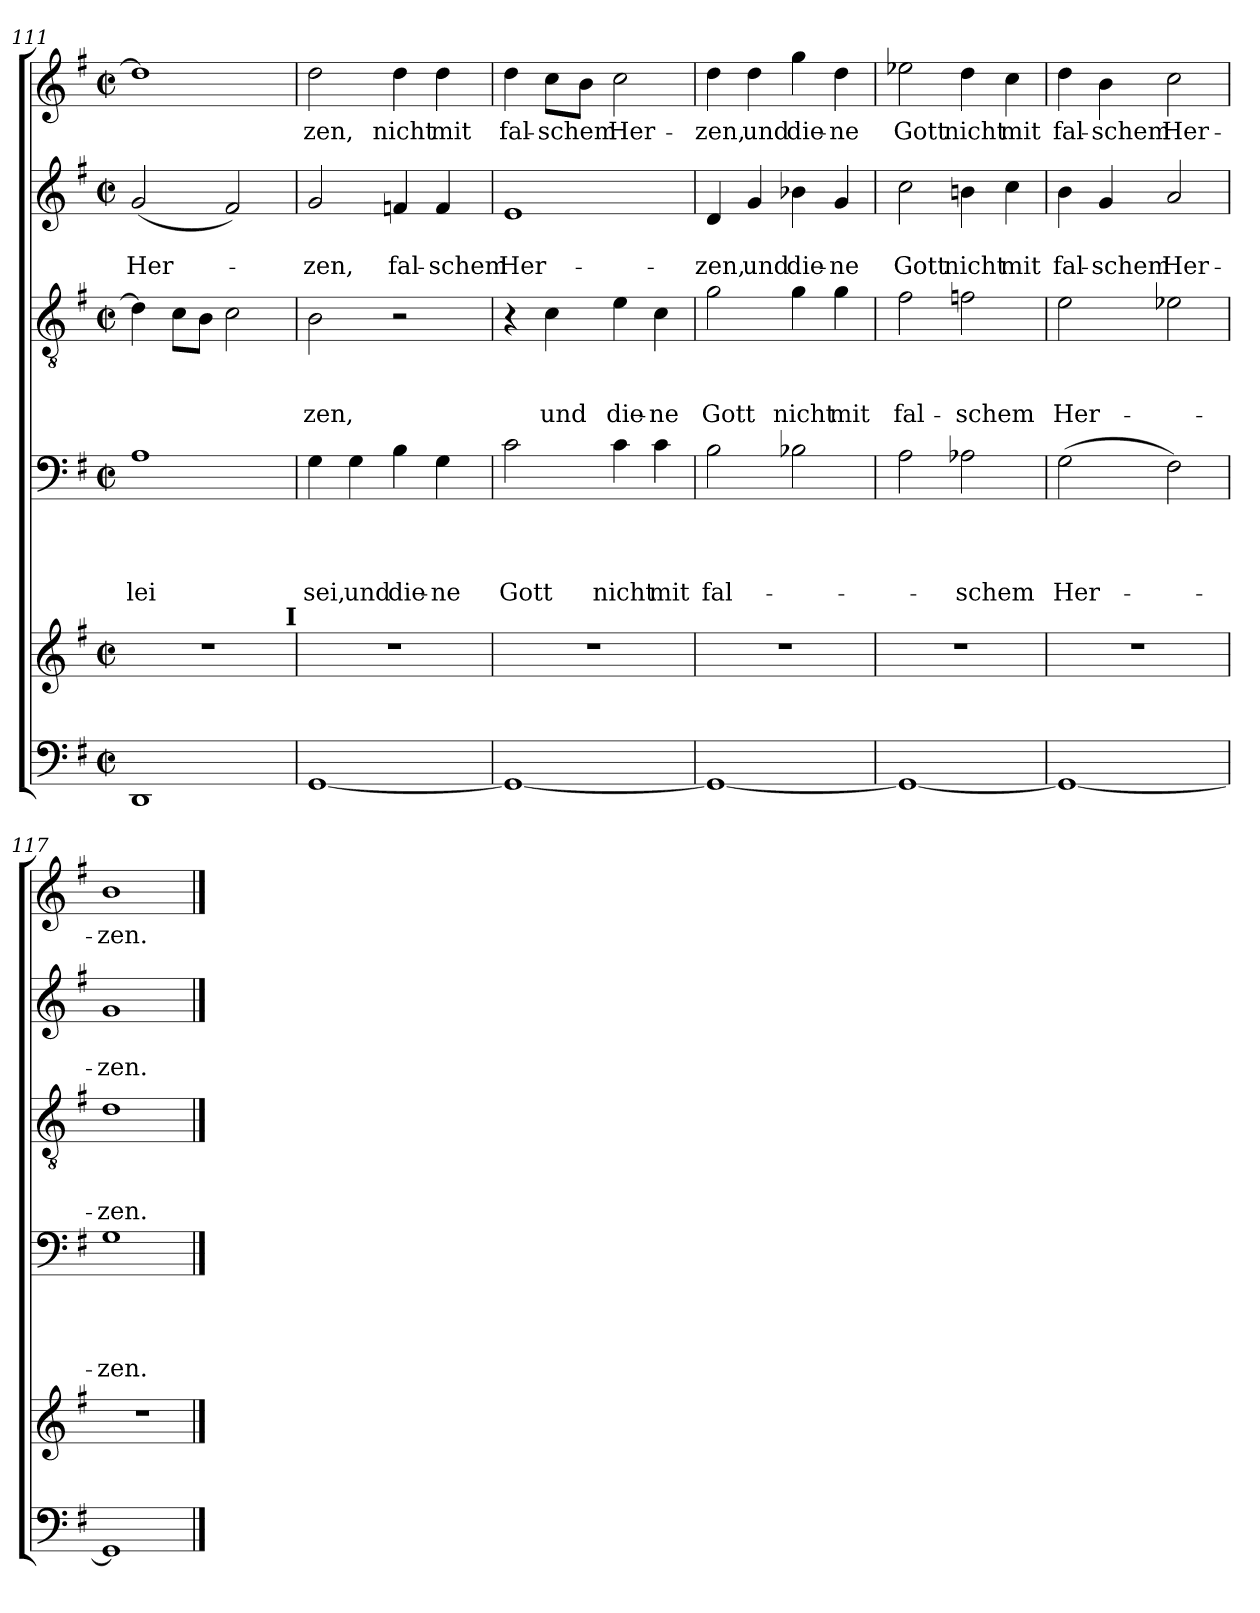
**kern	**kern	**kern	**text	**text	**text	**text	**kern	**text	**text	**text	**kern	**text	**text	**kern	**text
*part5	*part5	*part4	*part4	*part4	*part4	*part4	*part3	*part3	*part3	*part3	*part2	*part2	*part2	*part1	*part1
*staff6	*staff5	*staff4	*staff4	*staff4	*staff4	*staff4	*staff3	*staff3	*staff3	*staff3	*staff2	*staff2	*staff2	*staff1	*staff1
*clefF4	*clefG2	*clefF4	*	*	*	*	*clefGv2	*	*	*	*clefG2	*	*	*clefG2	*
*k[f#]	*k[f#]	*k[f#]	*	*	*	*	*k[f#]	*	*	*	*k[f#]	*	*	*k[f#]	*
*G:	*G:	*G:	*	*	*	*	*G:	*	*	*	*G:	*	*	*G:	*
*M2/2	*M2/2	*M2/2	*	*	*	*	*M2/2	*	*	*	*M2/2	*	*	*M2/2	*
*met(c|)	*met(c|)	*met(c|)	*	*	*	*	*met(c|)	*	*	*	*met(c|)	*	*	*met(c|)	*
=111	=111	=111	=111	=111	=111	=111	=111	=111	=111	=111	=111	=111	=111	=111	=111
!	!	!	!	!	!	!LO:LY:b	!	!	!	!	!	!	!LO:LY:b	!	!
*	*^	*	*	*	*	*	*	*	*	*	*	*	*	*	*
1DD	1r	2ryy	1A	.	.	.	-lei	4d\]	.	.	.	(<2g/	.	Her-	1dd]	.
.	.	.	.	.	.	.	.	8c\L	.	.	.	.	.	.	.	.
.	.	.	.	.	.	.	.	8B\J	.	.	.	.	.	.	.	.
.	.	4...ryy	.	.	.	.	.	2c\	.	.	.	2f#/)	.	.	.	.
!	!	!LO:TX:a:B:t=I	!	!	!	!	!	!	!	!	!	!	!	!	!	!
.	.	32ryy	.	.	.	.	.	.	.	.	.	.	.	.	.	.
=112	=112	=112	=112	=112	=112	=112	=112	=112	=112	=112	=112	=112	=112	=112	=112	=112
!	!	!	!	!	!	!	!LO:LY:b	!	!	!	!LO:LY:b	!	!	!LO:LY:b	!	!LO:LY:b
*	*v	*v	*	*	*	*	*	*	*	*	*	*	*	*	*	*
[<1GG	1r	4G\	.	.	.	sei,	2B\	.	.	-zen,	2g/	.	-zen,	2dd\	-zen,
!	!	!	!	!	!	!LO:LY:b	!	!	!	!	!	!	!	!	!
.	.	4G\	.	.	.	und	.	.	.	.	.	.	.	.	.
!	!	!	!	!	!	!LO:LY:b	!	!	!	!	!	!	!LO:LY:b	!	!LO:LY:b
.	.	4B\	.	.	.	die-	2r	.	.	.	4fn/	.	fal-	4dd\	nicht
!	!	!	!	!	!	!LO:LY:b	!	!	!	!	!	!	!LO:LY:b	!	!LO:LY:b
.	.	4G\	.	.	.	-ne	.	.	.	.	4f/	.	-schem	4dd\	mit
!!LO:LB:g=z
=113	=113	=113	=113	=113	=113	=113	=113	=113	=113	=113	=113	=113	=113	=113	=113
!	!	!	!	!	!	!LO:LY:b	!	!	!	!	!	!	!LO:LY:b	!	!LO:LY:b
1GG_	1r	2c\	.	.	.	Gott	4r	.	.	.	1e	.	Her-	4dd\	fal-
!	!	!	!	!	!	!	!	!	!	!LO:LY:b	!	!	!	!	!LO:LY:b
.	.	.	.	.	.	.	4c\	.	.	und	.	.	.	8cc\L	-schem
.	.	.	.	.	.	.	.	.	.	.	.	.	.	8b\J	.
!	!	!	!	!	!	!LO:LY:b	!	!	!	!LO:LY:b	!	!	!	!	!LO:LY:b
.	.	4c\	.	.	.	nicht	4e\	.	.	die-	.	.	.	2cc\	Her-
!	!	!	!	!	!	!LO:LY:b	!	!	!	!LO:LY:b	!	!	!	!	!
.	.	4c\	.	.	.	mit	4c\	.	.	-ne	.	.	.	.	.
=114	=114	=114	=114	=114	=114	=114	=114	=114	=114	=114	=114	=114	=114	=114	=114
!	!	!	!	!	!	!LO:LY:b	!	!	!	!LO:LY:b	!	!	!LO:LY:b	!	!LO:LY:b
1GG_	1r	2B\	.	.	.	fal-	2g\	.	.	Gott	4d/	.	-zen,	4dd\	-zen,
!	!	!	!	!	!	!	!	!	!	!	!	!	!LO:LY:b	!	!LO:LY:b
.	.	.	.	.	.	.	.	.	.	.	4g/	.	und	4dd\	und
!	!	!	!	!	!	!	!	!	!	!LO:LY:b	!	!	!LO:LY:b	!	!LO:LY:b
.	.	2B-X\	.	.	.	.	4g\	.	.	nicht	4b-X\	.	die-	4gg\	die-
!	!	!	!	!	!	!	!	!	!	!LO:LY:b	!	!	!LO:LY:b	!	!LO:LY:b
.	.	.	.	.	.	.	4g\	.	.	mit	4g/	.	-ne	4dd\	-ne
=115	=115	=115	=115	=115	=115	=115	=115	=115	=115	=115	=115	=115	=115	=115	=115
!	!	!	!	!	!	!	!	!	!	!LO:LY:b	!	!	!LO:LY:b	!	!LO:LY:b
1GG_	1r	2A\	.	.	.	.	2f#\	.	.	fal-	2cc\	.	Gott	2ee-X\	Gott
!	!	!	!	!	!	!LO:LY:b	!	!	!	!LO:LY:b	!	!	!LO:LY:b	!	!LO:LY:b
.	.	2A-X\	.	.	.	-schem	2fn\	.	.	-schem	4bn\	.	nicht	4dd\	nicht
!	!	!	!	!	!	!	!	!	!	!	!	!	!LO:LY:b	!	!LO:LY:b
.	.	.	.	.	.	.	.	.	.	.	4cc\	.	mit	4cc\	mit
=116	=116	=116	=116	=116	=116	=116	=116	=116	=116	=116	=116	=116	=116	=116	=116
!	!	!	!	!	!	!LO:LY:b	!	!	!	!LO:LY:b	!	!	!LO:LY:b	!	!LO:LY:b
1GG_	1r	(>2G\	.	.	.	Her-	2e\	.	.	Her-	4b\	.	fal-	4dd\	fal-
!	!	!	!	!	!	!	!	!	!	!	!	!	!LO:LY:b	!	!LO:LY:b
.	.	.	.	.	.	.	.	.	.	.	4g/	.	-schem	4b\	-schem
!	!	!	!	!	!	!	!	!	!	!	!	!	!LO:LY:b	!	!LO:LY:b
.	.	2F#\)	.	.	.	.	2e-X\	.	.	.	2a/	.	Her-	2cc\	Her-
=117	=117	=117	=117	=117	=117	=117	=117	=117	=117	=117	=117	=117	=117	=117	=117
!	!	!	!	!	!	!LO:LY:b	!	!	!	!LO:LY:b	!	!	!LO:LY:b	!	!LO:LY:b
1GG]	1r	1G	.	.	.	-zen.	1d	.	.	-zen.	1g	.	-zen.	1b	-zen.
==	==	==	==	==	==	==	==	==	==	==	==	==	==	==	==
*-	*-	*-	*-	*-	*-	*-	*-	*-	*-	*-	*-	*-	*-	*-	*-
